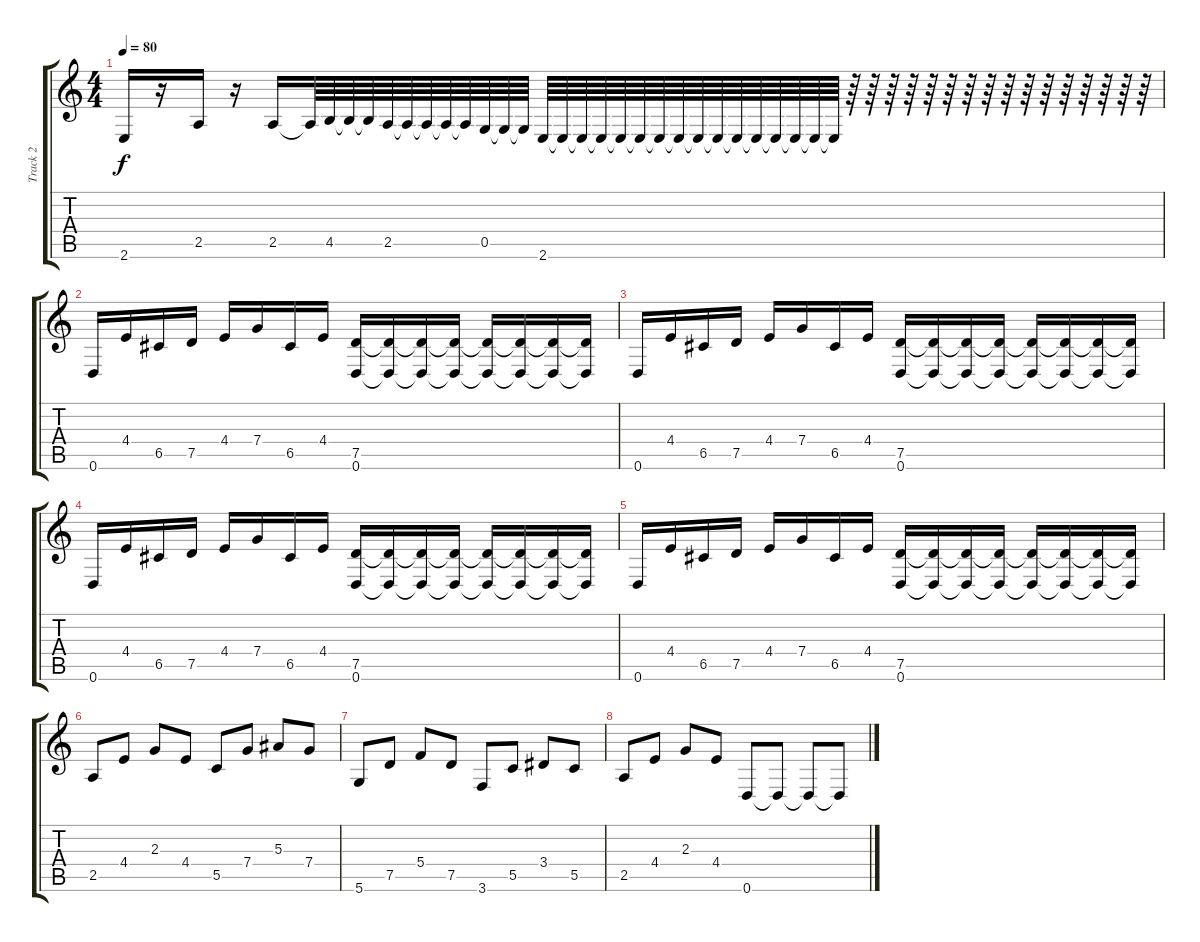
\track ("Track 2" "Track 2") {instrument electricguitarmuted}
\staff {score tabs}
\tuning (D4 A3 F3 C3 G2 D2) {hide}
\ts (4 4)
\tempo 80
\clef g2
\ks c
2.6.16{dy f} r.16 2.5.16 r.16 2.5.16 2.5{t}.64 4.5.64 4.5{t}.64 4.5{t}.64 2.5.64 2.5{t}.64 2.5{t}.64 2.5{t}.64 2.5{t}.64 0.5.64 0.5{t}.64 0.5{t}.64 2.6.64 2.6{t}.64 2.6{t}.64 2.6{t}.64 2.6{t}.64 2.6{t}.64 2.6{t}.64 2.6{t}.64 2.6{t}.64 2.6{t}.64 2.6{t}.64 2.6{t}.64 2.6{t}.64 2.6{t}.64 2.6{t}.64 2.6{t}.64 r.64 r.64 r.64 r.64 r.64 r.64 r.64 r.64 r.64 r.64 r.64 r.64 r.64 r.64 r.64 r.64 |
0.6.16 4.4.16 6.5.16 7.5.16 4.4.16 7.4.16 6.5.16 4.4.16 (7.5 0.6).16 (7.5{t} 0.6{t}).16 (7.5{t} 0.6{t}).16 (7.5{t} 0.6{t}).16 (7.5{t} 0.6{t}).16 (7.5{t} 0.6{t}).16 (7.5{t} 0.6{t}).16 (7.5{t} 0.6{t}).16 |
0.6.16 4.4.16 6.5.16 7.5.16 4.4.16 7.4.16 6.5.16 4.4.16 (7.5 0.6).16 (7.5{t} 0.6{t}).16 (7.5{t} 0.6{t}).16 (7.5{t} 0.6{t}).16 (7.5{t} 0.6{t}).16 (7.5{t} 0.6{t}).16 (7.5{t} 0.6{t}).16 (7.5{t} 0.6{t}).16 |
0.6.16 4.4.16 6.5.16 7.5.16 4.4.16 7.4.16 6.5.16 4.4.16 (7.5 0.6).16 (7.5{t} 0.6{t}).16 (7.5{t} 0.6{t}).16 (7.5{t} 0.6{t}).16 (7.5{t} 0.6{t}).16 (7.5{t} 0.6{t}).16 (7.5{t} 0.6{t}).16 (7.5{t} 0.6{t}).16 |
0.6.16 4.4.16 6.5.16 7.5.16 4.4.16 7.4.16 6.5.16 4.4.16 (7.5 0.6).16 (7.5{t} 0.6{t}).16 (7.5{t} 0.6{t}).16 (7.5{t} 0.6{t}).16 (7.5{t} 0.6{t}).16 (7.5{t} 0.6{t}).16 (7.5{t} 0.6{t}).16 (7.5{t} 0.6{t}).16 |
2.5.8{volume 6} 4.4.8 2.3.8 4.4.8 5.5.8 7.4.8 5.3.8 7.4.8 |
5.6.8 7.5.8 5.4.8 7.5.8 3.6.8 5.5.8 3.4.8 5.5.8 |
2.5.8 4.4.8 2.3.8 4.4.8 0.6.8 0.6{t}.8 0.6{t}.8 0.6{t}.8
